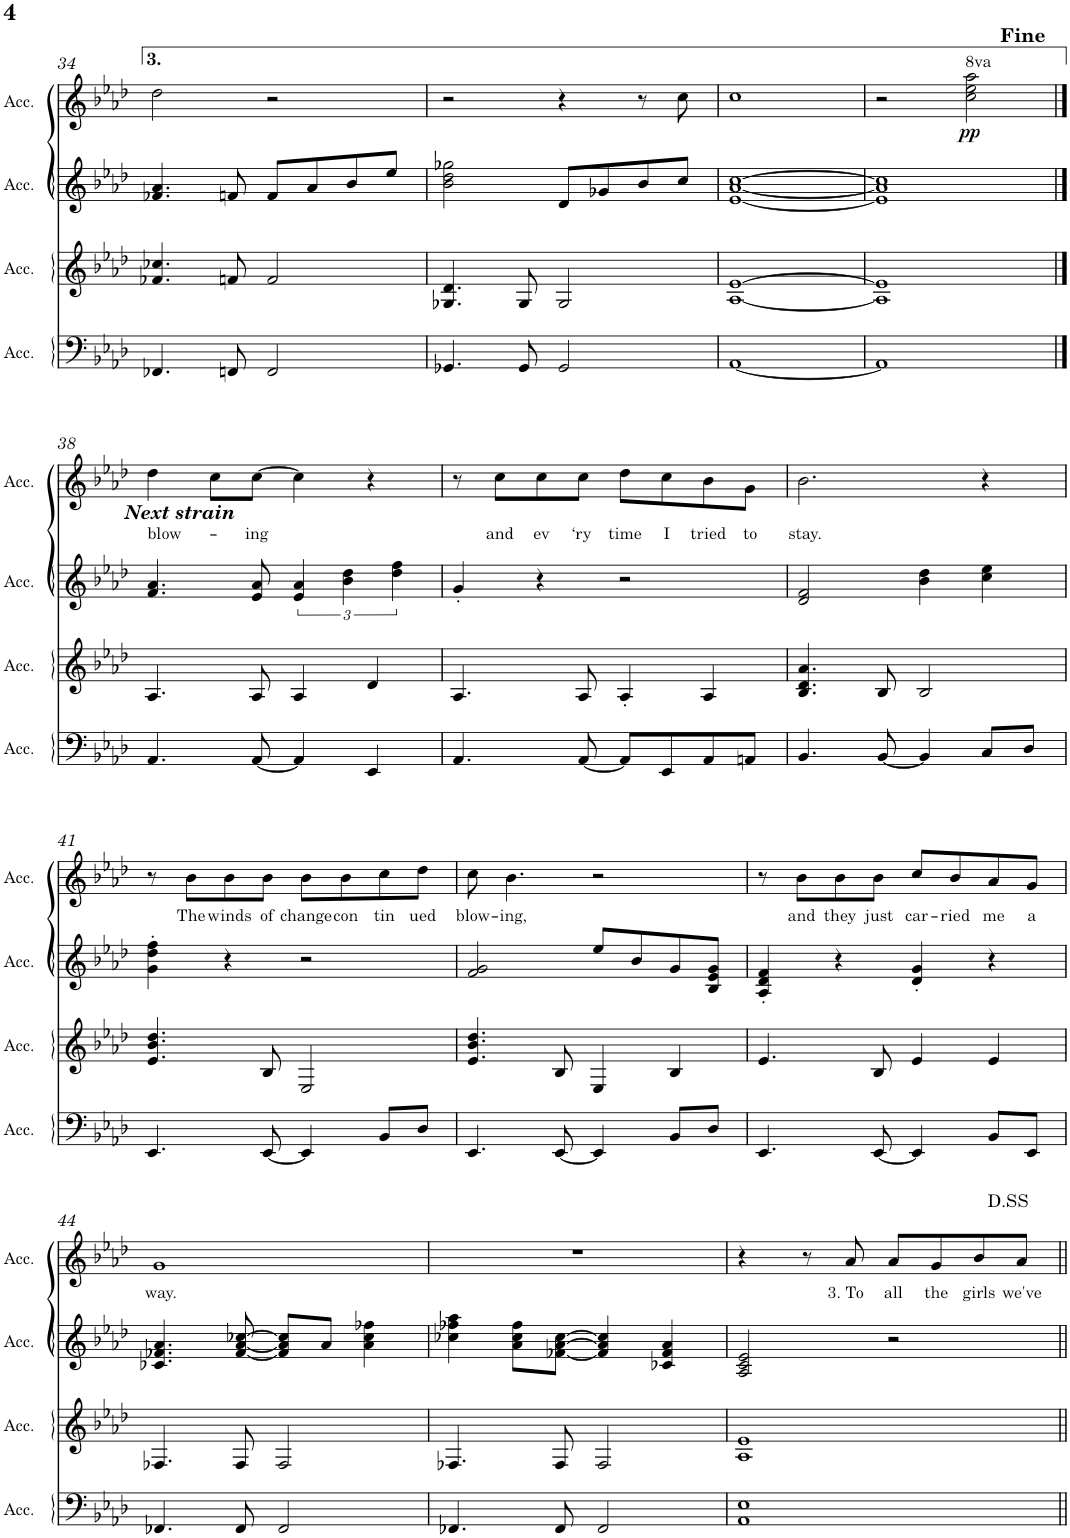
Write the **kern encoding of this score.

**kern	**kern	**kern	**kern	**text	**dynam
*part4	*part3	*part2	*part1	*part1	*part1
*staff4	*staff3	*staff2	*staff1	*staff1	*staff1
*I"Accordion	*I"Accordion	*I"Accordion	*I"Accordion	*	*
*I'Acc.	*I'Acc.	*I'Acc.	*I'Acc.	*	*
!!LO:PB:g=z
*clefF4	*clefG2	*clefG2	*clefG2	*	*
*k[b-e-a-d-]	*k[b-e-a-d-]	*k[b-e-a-d-]	*k[b-e-a-d-]	*	*
*M4/4	*M4/4	*M4/4	*M4/4	*	*
=34	=34	=34	=34	=34	=34
4.FF-X/	4.f-X/ 4.cc-X/	4.f-X/ 4.a-/	2dd-\	.	.
8FFn/	8fn/	8fn/	.	.	.
2FF/	2f/	8f/L	2r	.	.
.	.	8a-/	.	.	.
.	.	8b-/	.	.	.
.	.	8ee-/J	.	.	.
=35	=35	=35	=35	=35	=35
4.GG-X/	4.G-X/ 4.d-/	2b-\ 2dd-\ 2gg-X\	2r	.	.
8GG-/	8G-/	.	.	.	.
2GG-/	2G-/	8d-/L	4r	.	.
.	.	8g-X/	.	.	.
.	.	8b-/	8r	.	.
.	.	8cc/J	8cc\	.	.
=36	=36	=36	=36	=36	=36
[1AA-	[1A- [1e-	[1e- [1a- [1cc	1cc	.	.
=37	=37	=37	=37	=37	=37
1AA-]	1A-] 1e-]	1e-] 1a-] 1cc]	2r	.	.
*	*	*	*8va	*	*
!	!	!	!	!	!LO:DY:b
.	.	.	2ccc\ 2eee-\ 2aaa-\	.	pp
!	!	!	!LO:TX:a:t=<b><font size="12"/>Fine</b>	!	!
!!LO:LB:g=z
==38	==38	==38	==38	==38	==38
*	*	*	*X8va	*	*
!	!	!	!LO:TX:b:Bi:t=Next strain	!	!
!	!	!	!	!LO:LY:b	!
4.AA-/	4.A-/	4.f/ 4.a-/	4dd-\	blow-	.
.	.	.	8cc\L	.	.
!	!	!	!	!LO:LY:b	!
[8AA-/	8A-/	8e-/ 8a-/	[8cc\J	-ing	.
4AA-/]	4A-/	6e-/ 6a-/	4cc\]	.	.
.	.	6b-\ 6dd-\	.	.	.
4EE-/	4d-/	.	4r	.	.
.	.	6dd-\ 6ff\	.	.	.
=39	=39	=39	=39	=39	=39
4.AA-/	4.A-/	4g'/	8r	.	.
!	!	!	!	!LO:LY:b	!
.	.	.	8cc\L	and	.
!	!	!	!	!LO:LY:b	!
.	.	4r	8cc\	ev	.
!	!	!	!	!LO:LY:b	!
[8AA-/	8A-/	.	8cc\J	‘ry	.
!	!	!	!	!LO:LY:b	!
8AA-/L]	4A-'/	2r	8dd-\L	time	.
!	!	!	!	!LO:LY:b	!
8EE-/	.	.	8cc\	I	.
!	!	!	!	!LO:LY:b	!
8AA-/	4A-/	.	8b-\	tried	.
!	!	!	!	!LO:LY:b	!
8AAn/J	.	.	8g\J	to	.
=40	=40	=40	=40	=40	=40
!	!	!	!	!LO:LY:b	!
4.BB-/	4.B-/ 4.d-/ 4.a-/	2d-/ 2f/	2.b-\	stay.	.
[8BB-/	8B-/	.	.	.	.
4BB-/]	2B-/	4b-\ 4dd-\	.	.	.
8C/L	.	4cc\ 4ee-\	4r	.	.
8D-/J	.	.	.	.	.
!!LO:LB:g=z
=41	=41	=41	=41	=41	=41
4.EE-/	4.e-/ 4.b-/ 4.dd-/	4g\' 4dd-\' 4ff\'	8r	.	.
!	!	!	!	!LO:LY:b	!
.	.	.	8b-\L	The	.
!	!	!	!	!LO:LY:b	!
.	.	4r	8b-\	winds	.
!	!	!	!	!LO:LY:b	!
[8EE-/	8B-/	.	8b-\J	of	.
!	!	!	!	!LO:LY:b	!
4EE-/]	2E-/	2r	8b-\L	change	.
!	!	!	!	!LO:LY:b	!
.	.	.	8b-\	con	.
!	!	!	!	!LO:LY:b	!
8BB-/L	.	.	8cc\	tin	.
!	!	!	!	!LO:LY:b	!
8D-/J	.	.	8dd-\J	ued	.
=42	=42	=42	=42	=42	=42
!	!	!	!	!LO:LY:b	!
4.EE-/	4.e-/ 4.b-/ 4.dd-/	2f/ 2g/	8cc\	blow-	.
!	!	!	!	!LO:LY:b	!
.	.	.	4.b-\	-ing,	.
[8EE-/	8B-/	.	.	.	.
4EE-/]	4E-/	8ee-/L	2r	.	.
.	.	8b-/	.	.	.
8BB-/L	4B-/	8g/	.	.	.
8D-/J	.	8B-/ 8e-/ 8g/J	.	.	.
=43	=43	=43	=43	=43	=43
4.EE-/	4.e-/	4A-/' 4d-/' 4f/'	8r	.	.
!	!	!	!	!LO:LY:b	!
.	.	.	8b-\L	and	.
!	!	!	!	!LO:LY:b	!
.	.	4r	8b-\	they	.
!	!	!	!	!LO:LY:b	!
[8EE-/	8B-/	.	8b-\J	just	.
!	!	!	!	!LO:LY:b	!
4EE-/]	4e-/	4d-/' 4g/'	8cc/L	car-	.
!	!	!	!	!LO:LY:b	!
.	.	.	8b-/	-ried	.
!	!	!	!	!LO:LY:b	!
8BB-/L	4e-/	4r	8a-/	me	.
!	!	!	!	!LO:LY:b	!
8EE-/J	.	.	8g/J	a	.
!!LO:LB:g=z
=44	=44	=44	=44	=44	=44
!	!	!	!	!LO:LY:b	!
4.FF-X/	4.F-X/	4.c-X/ 4.f-X/ 4.a-/	1g	way.	.
8FF-/	8F-/	[8f-/ [8a-/ [8cc-X/	.	.	.
2FF-/	2F-/	8f-/] 8a-/] 8cc-/]L	.	.	.
.	.	8a-/J	.	.	.
.	.	4a-\ 4cc-\ 4ff-X\	.	.	.
=45	=45	=45	=45	=45	=45
4.FF-X/	4.F-X/	4cc-X\ 4ff-X\ 4aa-\	1r	.	.
.	.	8a-\ 8cc-\ 8ff-\L	.	.	.
8FF-/	8F-/	[8f-X\ [8a-\ [8cc-\J	.	.	.
2FF-/	2F-/	4f-/] 4a-/] 4cc-/]	.	.	.
.	.	4c-X/ 4f-/ 4a-/	.	.	.
=46	=46	=46	=46	=46	=46
1AA- 1E-	1A- 1e-	2A-/ 2c/ 2e-/	4r	.	.
.	.	.	8r	.	.
!	!	!	!	!LO:LY:b	!
.	.	.	8a-/	3. To	.
!	!	!	!	!LO:LY:b	!
.	.	2r	8a-/L	all	.
!	!	!	!	!LO:LY:b	!
.	.	.	8g/	the	.
!	!	!	!	!LO:LY:b	!
.	.	.	8b-/	girls	.
!	!	!	!	!LO:LY:b	!
.	.	.	8a-/J	we've	.
!	!	!	!LO:TX:a:t=D.SS	!	!
=||	=||	=||	=||	=||	=||
*-	*-	*-	*-	*-	*-
